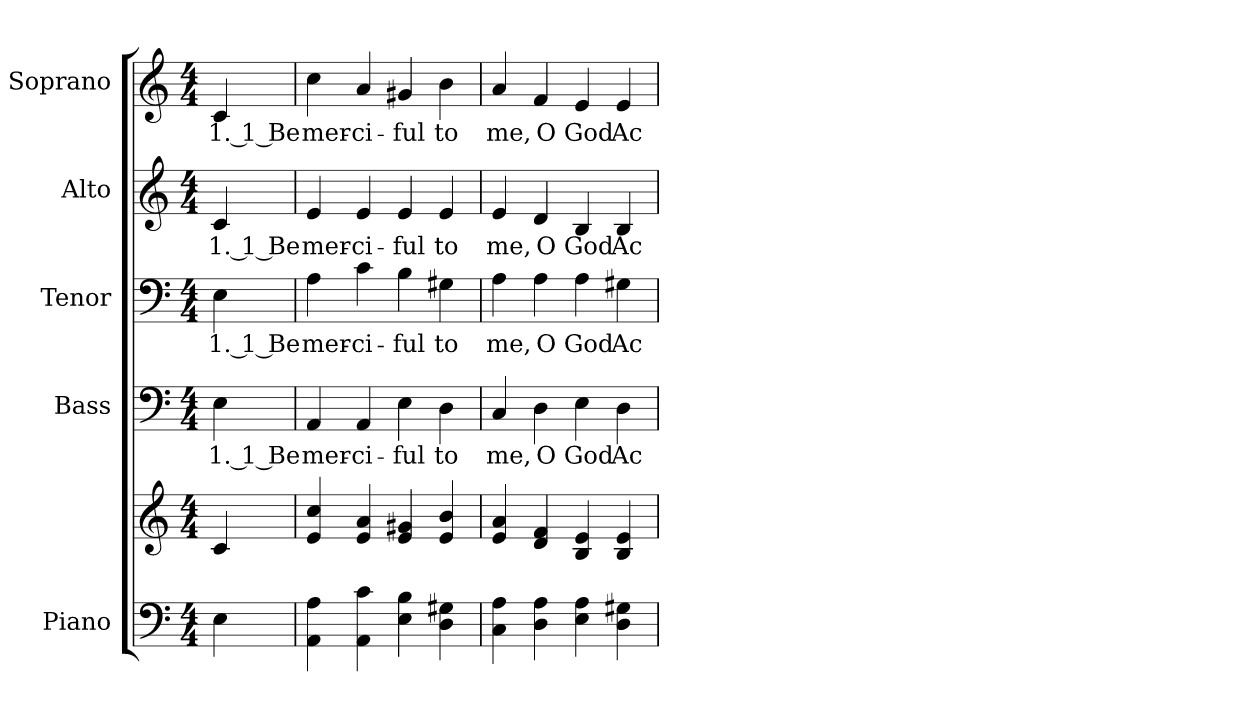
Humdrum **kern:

**kern	**kern	**kern	**text	**kern	**text	**kern	**text	**kern	**text
*part5	*part5	*part4	*part4	*part3	*part3	*part2	*part2	*part1	*part1
*staff6	*staff5	*staff4	*staff4	*staff3	*staff3	*staff2	*staff2	*staff1	*staff1
*I"Piano	*	*I"Bass	*	*I"Tenor	*	*I"Alto	*	*I"Soprano	*
*I'Pno.	*	*I'B.	*	*I'T.	*	*I'A.	*	*I'S.	*
!!LO:PB:g=z
*clefF4	*clefG2	*clefF4	*	*clefF4	*	*clefG2	*	*clefG2	*
*k[]	*k[]	*k[]	*	*k[]	*	*k[]	*	*k[]	*
*C:	*C:	*C:	*	*C:	*	*C:	*	*C:	*
*M4/4	*M4/4	*M4/4	*	*M4/4	*	*M4/4	*	*M4/4	*
*MM140	*MM140	*MM140	*	*MM140	*	*MM140	*	*MM140	*
=1	=1	=1	=1	=1	=1	=1	=1	=1	=1
!	!	!	!LO:LY:b:color=#000000	!	!	!	!	!	!
!	!	!	!	!	!LO:LY:b:color=#000000	!	!	!	!
!	!	!	!	!	!	!	!LO:LY:b:color=#000000	!	!
!	!	!	!	!	!	!	!	!	!LO:LY:b:color=#000000
4Ei\	4ci/	4Ei\	1. 1 Be	4Ei\	1. 1 Be	4ci/	1. 1 Be	4ci/	1. 1 Be
=2	=2	=2	=2	=2	=2	=2	=2	=2	=2
!	!	!	!LO:LY:b:color=#000000	!	!	!	!	!	!
!	!	!	!	!	!LO:LY:b:color=#000000	!	!	!	!
!	!	!	!	!	!	!	!LO:LY:b:color=#000000	!	!
!	!	!	!	!	!	!	!	!	!LO:LY:b:color=#000000
4AAi\ 4Ai	4ei/ 4cci	4AAi/	mer-	4Ai\	mer-	4ei/	mer-	4cci\	mer-
!	!	!	!LO:LY:b:color=#000000	!	!	!	!	!	!
!	!	!	!	!	!LO:LY:b:color=#000000	!	!	!	!
!	!	!	!	!	!	!	!LO:LY:b:color=#000000	!	!
!	!	!	!	!	!	!	!	!	!LO:LY:b:color=#000000
4AAi\ 4ci	4ei/ 4ai	4AAi/	-ci-	4ci\	-ci-	4ei/	-ci-	4ai/	-ci-
!	!	!	!LO:LY:b:color=#000000	!	!	!	!	!	!
!	!	!	!	!	!LO:LY:b:color=#000000	!	!	!	!
!	!	!	!	!	!	!	!LO:LY:b:color=#000000	!	!
!	!	!	!	!	!	!	!	!	!LO:LY:b:color=#000000
4Ei\ 4Bi	4ei/ 4g#Xi	4Ei\	-ful	4Bi\	-ful	4ei/	-ful	4g#Xi/	-ful
!	!	!	!LO:LY:b:color=#000000	!	!	!	!	!	!
!	!	!	!	!	!LO:LY:b:color=#000000	!	!	!	!
!	!	!	!	!	!	!	!LO:LY:b:color=#000000	!	!
!	!	!	!	!	!	!	!	!	!LO:LY:b:color=#000000
4Di\ 4G#Xi	4ei/ 4bi	4Di\	to	4G#Xi\	to	4ei/	to	4bi\	to
=3	=3	=3	=3	=3	=3	=3	=3	=3	=3
!	!	!	!LO:LY:b:color=#000000	!	!	!	!	!	!
!	!	!	!	!	!LO:LY:b:color=#000000	!	!	!	!
!	!	!	!	!	!	!	!LO:LY:b:color=#000000	!	!
!	!	!	!	!	!	!	!	!	!LO:LY:b:color=#000000
4Ci\ 4Ai	4ei/ 4ai	4Ci/	me,	4Ai\	me,	4ei/	me,	4ai/	me,
!	!	!	!LO:LY:b:color=#000000	!	!	!	!	!	!
!	!	!	!	!	!LO:LY:b:color=#000000	!	!	!	!
!	!	!	!	!	!	!	!LO:LY:b:color=#000000	!	!
!	!	!	!	!	!	!	!	!	!LO:LY:b:color=#000000
4Di\ 4Ai	4di/ 4fi	4Di\	O	4Ai\	O	4di/	O	4fi/	O
!	!	!	!LO:LY:b:color=#000000	!	!	!	!	!	!
!	!	!	!	!	!LO:LY:b:color=#000000	!	!	!	!
!	!	!	!	!	!	!	!LO:LY:b:color=#000000	!	!
!	!	!	!	!	!	!	!	!	!LO:LY:b:color=#000000
4Ei\ 4Ai	4Bi/ 4ei	4Ei\	God	4Ai\	God	4Bi/	God	4ei/	God
!	!	!	!LO:LY:b:color=#000000	!	!	!	!	!	!
!	!	!	!	!	!LO:LY:b:color=#000000	!	!	!	!
!	!	!	!	!	!	!	!LO:LY:b:color=#000000	!	!
!	!	!	!	!	!	!	!	!	!LO:LY:b:color=#000000
4Di\ 4G#Xi	4Bi/ 4ei	4Di\	Ac-	4G#Xi\	Ac-	4Bi/	Ac-	4ei/	Ac-
=	=	=	=	=	=	=	=	=	=
*-	*-	*-	*-	*-	*-	*-	*-	*-	*-
